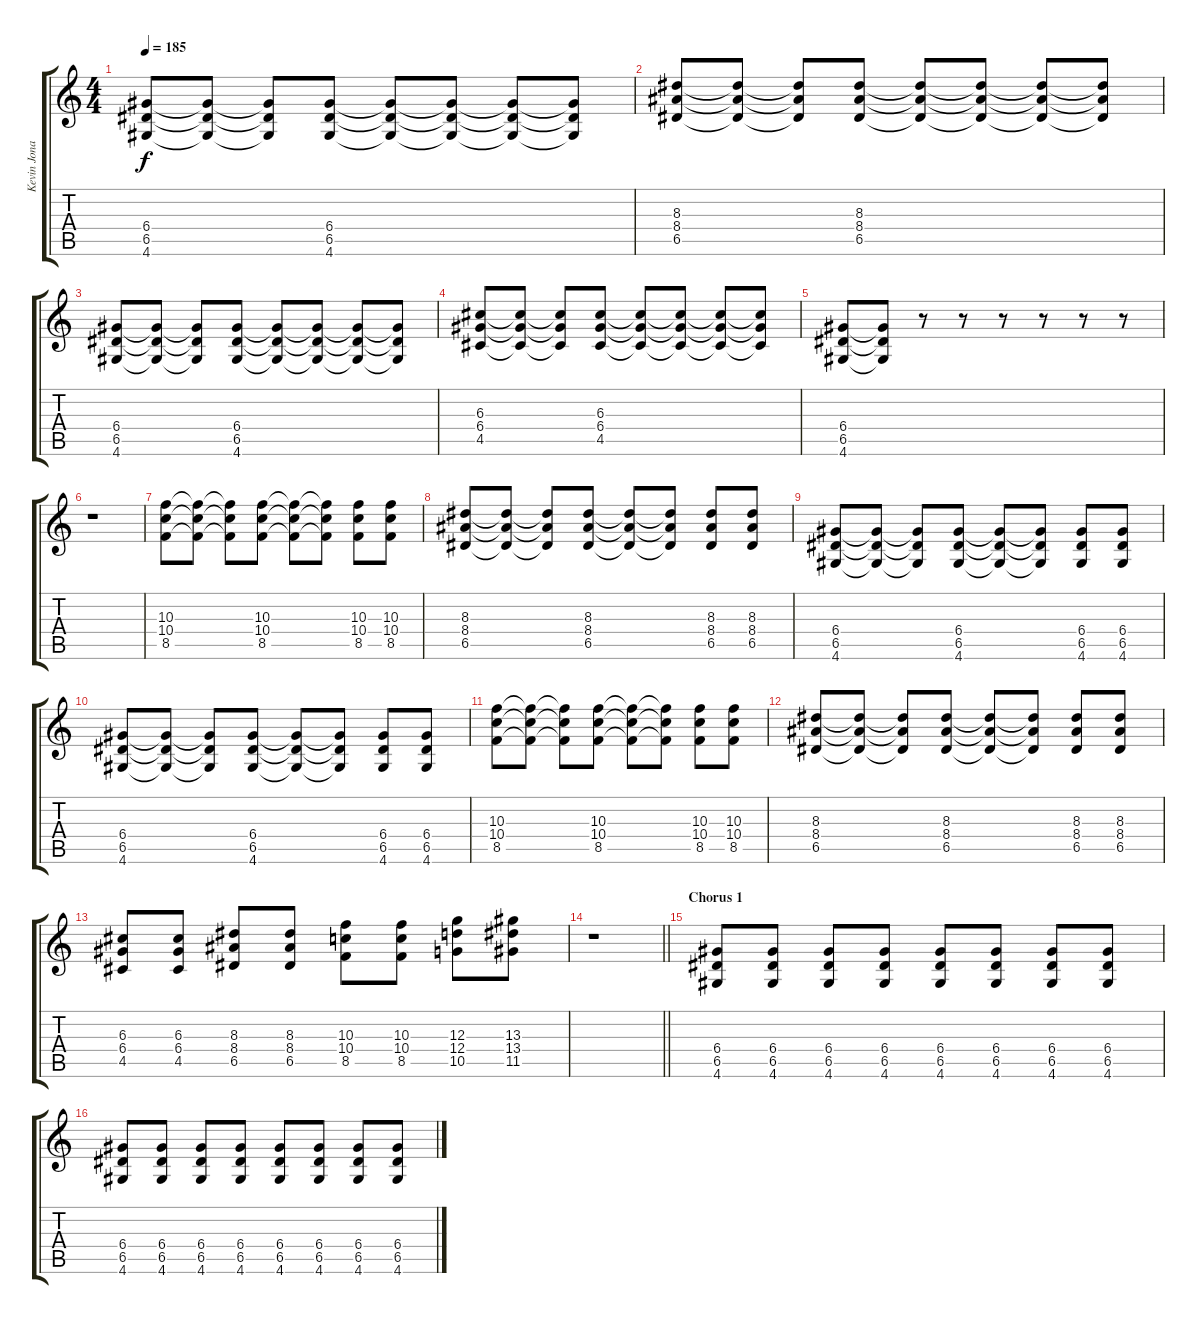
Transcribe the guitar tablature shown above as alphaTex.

\track ("Kevin Jonas" "Kevin Jona") {instrument distortionguitar}
\staff {score tabs}
\tuning (E4 B3 G3 D3 A2 E2) {hide}
\ts (4 4)
\tempo 185
\clef g2
\ks c
(6.4 6.5 4.6).8{dy f} (6.4{t} 6.5{t} 4.6{t}).8 (6.4{t} 6.5{t} 4.6{t}).8 (6.4 6.5 4.6).8 (6.4{t} 6.5{t} 4.6{t}).8 (6.4{t} 6.5{t} 4.6{t}).8 (6.4{t} 6.5{t} 4.6{t}).8 (6.4{t} 6.5{t} 4.6{t}).8 |
(8.3 8.4 6.5).8 (8.3{t} 8.4{t} 6.5{t}).8 (8.3{t} 8.4{t} 6.5{t}).8 (8.3 8.4 6.5).8 (8.3{t} 8.4{t} 6.5{t}).8 (8.3{t} 8.4{t} 6.5{t}).8 (8.3{t} 8.4{t} 6.5{t}).8 (8.3{t} 8.4{t} 6.5{t}).8 |
(6.4 6.5 4.6).8 (6.4{t} 6.5{t} 4.6{t}).8 (6.4{t} 6.5{t} 4.6{t}).8 (6.4 6.5 4.6).8 (6.4{t} 6.5{t} 4.6{t}).8 (6.4{t} 6.5{t} 4.6{t}).8 (6.4{t} 6.5{t} 4.6{t}).8 (6.4{t} 6.5{t} 4.6{t}).8 |
(6.3 6.4 4.5).8 (6.3{t} 6.4{t} 4.5{t}).8 (6.3{t} 6.4{t} 4.5{t}).8 (6.3 6.4 4.5).8 (6.3{t} 6.4{t} 4.5{t}).8 (6.3{t} 6.4{t} 4.5{t}).8 (6.3{t} 6.4{t} 4.5{t}).8 (6.3{t} 6.4{t} 4.5{t}).8 |
(6.4 6.5 4.6).8 (6.4{t} 6.5{t} 4.6{t}).8 r.8 r.8 r.8 r.8 r.8 r.8 |
r.1 |
(10.3 10.4 8.5).8 (10.3{t} 10.4{t} 8.5{t}).8 (10.3{t} 10.4{t} 8.5{t}).8 (10.3 10.4 8.5).8 (10.3{t} 10.4{t} 8.5{t}).8 (10.3{t} 10.4{t} 8.5{t}).8 (10.3 10.4 8.5).8 (10.3 10.4 8.5).8 |
(8.3 8.4 6.5).8 (8.3{t} 8.4{t} 6.5{t}).8 (8.3{t} 8.4{t} 6.5{t}).8 (8.3 8.4 6.5).8 (8.3{t} 8.4{t} 6.5{t}).8 (8.3{t} 8.4{t} 6.5{t}).8 (8.3 8.4 6.5).8 (8.3 8.4 6.5).8 |
(6.4 6.5 4.6).8 (6.4{t} 6.5{t} 4.6{t}).8 (6.4{t} 6.5{t} 4.6{t}).8 (6.4 6.5 4.6).8 (6.4{t} 6.5{t} 4.6{t}).8 (6.4{t} 6.5{t} 4.6{t}).8 (6.4 6.5 4.6).8 (6.4 6.5 4.6).8 |
(6.4 6.5 4.6).8 (6.4{t} 6.5{t} 4.6{t}).8 (6.4{t} 6.5{t} 4.6{t}).8 (6.4 6.5 4.6).8 (6.4{t} 6.5{t} 4.6{t}).8 (6.4{t} 6.5{t} 4.6{t}).8 (6.4 6.5 4.6).8 (6.4 6.5 4.6).8 |
(10.3 10.4 8.5).8 (10.3{t} 10.4{t} 8.5{t}).8 (10.3{t} 10.4{t} 8.5{t}).8 (10.3 10.4 8.5).8 (10.3{t} 10.4{t} 8.5{t}).8 (10.3{t} 10.4{t} 8.5{t}).8 (10.3 10.4 8.5).8 (10.3 10.4 8.5).8 |
(8.3 8.4 6.5).8 (8.3{t} 8.4{t} 6.5{t}).8 (8.3{t} 8.4{t} 6.5{t}).8 (8.3 8.4 6.5).8 (8.3{t} 8.4{t} 6.5{t}).8 (8.3{t} 8.4{t} 6.5{t}).8 (8.3 8.4 6.5).8 (8.3 8.4 6.5).8 |
(6.3 6.4 4.5).8 (6.3 6.4 4.5).8 (8.3 8.4 6.5).8 (8.3 8.4 6.5).8 (10.3 10.4 8.5).8 (10.3 10.4 8.5).8 (12.3 12.4 10.5).8 (13.3 13.4 11.5).8 |
\barLineRight lightlight
r.1 |
\section ("" "Chorus 1")
(6.4 6.5 4.6).8 (6.4 6.5 4.6).8 (6.4 6.5 4.6).8 (6.4 6.5 4.6).8 (6.4 6.5 4.6).8 (6.4 6.5 4.6).8 (6.4 6.5 4.6).8 (6.4 6.5 4.6).8 |
(6.4 6.5 4.6).8 (6.4 6.5 4.6).8 (6.4 6.5 4.6).8 (6.4 6.5 4.6).8 (6.4 6.5 4.6).8 (6.4 6.5 4.6).8 (6.4 6.5 4.6).8 (6.4 6.5 4.6).8
